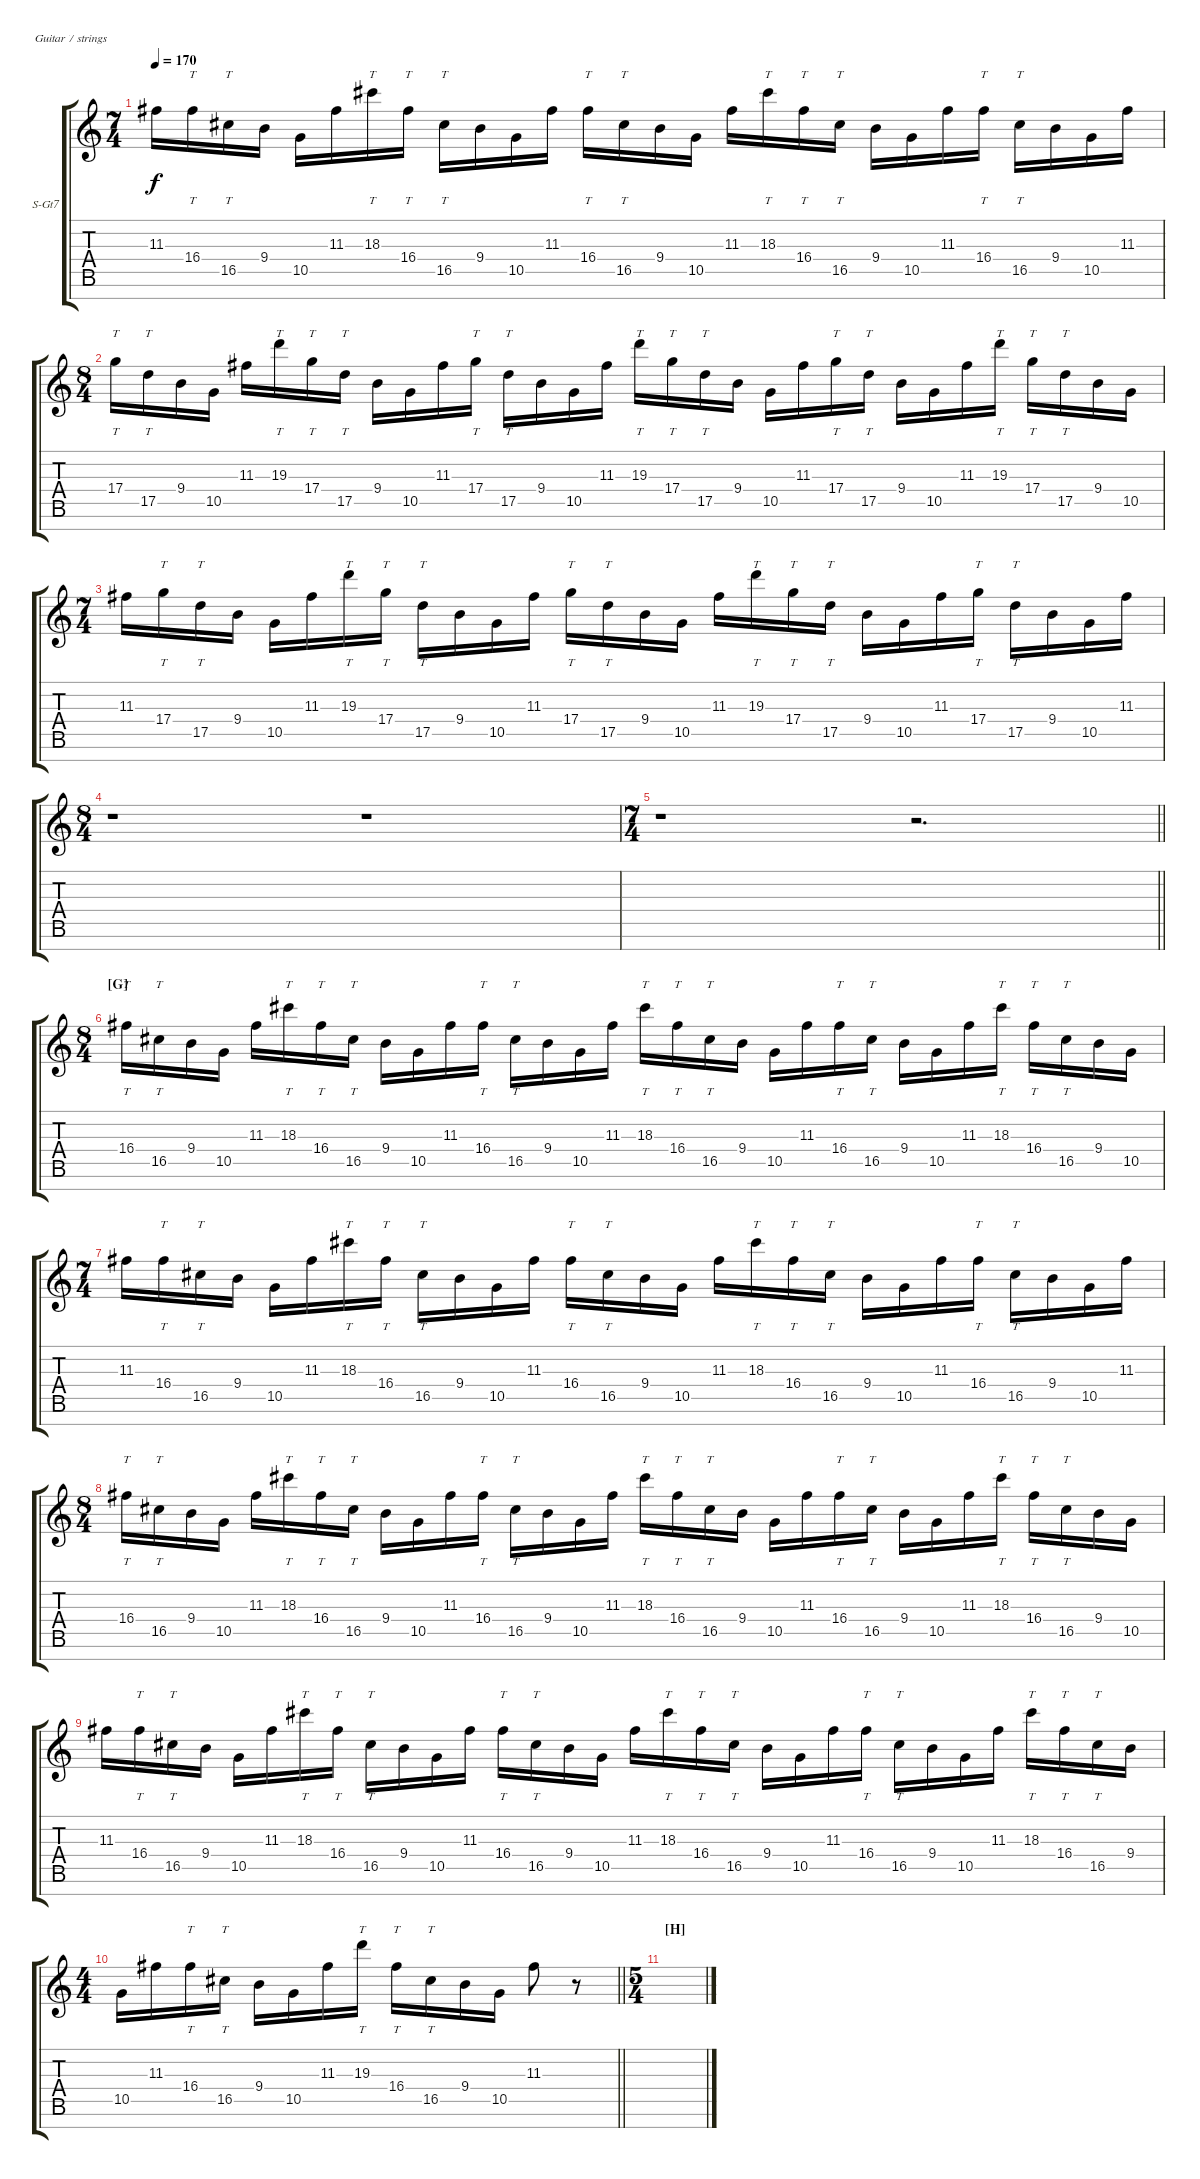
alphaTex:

\bracketExtendMode groupsimilarinstruments
\firstSystemTrackNameOrientation horizontal
\otherSystemsTrackNameOrientation horizontal
\track ("Guitar 3" "S-Gt7") {multiBarRest instrument acousticguitarsteel}
\staff {score tabs}
\tuning (E4 B3 G3 D3 A2 E2 B1)
\ts (7 4)
\tempo 170
\clef g2
\ks c
11.3.16{dy f} 16.4.16{tt} 16.5.16{tt} 9.4.16{beam split} 10.5.16 11.3.16 18.3.16{tt} 16.4.16{tt beam split} 16.5.16{tt} 9.4.16 10.5.16 11.3.16 16.4.16{tt} 16.5.16{tt} 9.4.16 10.5.16{beam split} 11.3.16 18.3.16{tt} 16.4.16{tt} 16.5.16{tt} 9.4.16 10.5.16 11.3.16 16.4.16{tt beam split} 16.5.16{tt} 9.4.16 10.5.16 11.3.16 |
\ts (8 4)
17.4.16{tt} 17.5.16{tt} 9.4.16 10.5.16{beam split} 11.3.16 19.3.16{tt} 17.4.16{tt} 17.5.16{tt} 9.4.16 10.5.16 11.3.16 17.4.16{tt beam split} 17.5.16{tt} 9.4.16 10.5.16 11.3.16 19.3.16{tt} 17.4.16{tt} 17.5.16{tt} 9.4.16{beam split} 10.5.16 11.3.16 17.4.16{tt} 17.5.16{tt} 9.4.16 10.5.16 11.3.16 19.3.16{tt beam split} 17.4.16{tt} 17.5.16{tt} 9.4.16 10.5.16 |
\ts (7 4)
11.3.16 17.4.16{tt} 17.5.16{tt} 9.4.16{beam split} 10.5.16 11.3.16 19.3.16{tt} 17.4.16{tt beam split} 17.5.16{tt} 9.4.16 10.5.16 11.3.16 17.4.16{tt} 17.5.16{tt} 9.4.16 10.5.16{beam split} 11.3.16 19.3.16{tt} 17.4.16{tt} 17.5.16{tt} 9.4.16 10.5.16 11.3.16 17.4.16{tt beam split} 17.5.16{tt} 9.4.16 10.5.16 11.3.16 |
\ts (8 4)
r.1 r.1 |
\ts (7 4)
\barLineRight lightlight
r.1 r.2{d} |
\ts (8 4)
\section ("G" "")
16.4.16{tt} 16.5.16{tt} 9.4.16 10.5.16{beam split} 11.3.16 18.3.16{tt} 16.4.16{tt} 16.5.16{tt} 9.4.16 10.5.16 11.3.16 16.4.16{tt beam split} 16.5.16{tt} 9.4.16 10.5.16 11.3.16 18.3.16{tt} 16.4.16{tt} 16.5.16{tt} 9.4.16{beam split} 10.5.16 11.3.16 16.4.16{tt} 16.5.16{tt} 9.4.16 10.5.16 11.3.16 18.3.16{tt beam split} 16.4.16{tt} 16.5.16{tt} 9.4.16 10.5.16 |
\ts (7 4)
11.3.16 16.4.16{tt} 16.5.16{tt} 9.4.16{beam split} 10.5.16 11.3.16 18.3.16{tt} 16.4.16{tt beam split} 16.5.16{tt} 9.4.16 10.5.16 11.3.16 16.4.16{tt} 16.5.16{tt} 9.4.16 10.5.16{beam split} 11.3.16 18.3.16{tt} 16.4.16{tt} 16.5.16{tt} 9.4.16 10.5.16 11.3.16 16.4.16{tt beam split} 16.5.16{tt} 9.4.16 10.5.16 11.3.16 |
\ts (8 4)
16.4.16{tt} 16.5.16{tt} 9.4.16 10.5.16{beam split} 11.3.16 18.3.16{tt} 16.4.16{tt} 16.5.16{tt} 9.4.16 10.5.16 11.3.16 16.4.16{tt beam split} 16.5.16{tt} 9.4.16 10.5.16 11.3.16 18.3.16{tt} 16.4.16{tt} 16.5.16{tt} 9.4.16{beam split} 10.5.16 11.3.16 16.4.16{tt} 16.5.16{tt} 9.4.16 10.5.16 11.3.16 18.3.16{tt beam split} 16.4.16{tt} 16.5.16{tt} 9.4.16 10.5.16 |
11.3.16 16.4.16{tt} 16.5.16{tt} 9.4.16{beam split} 10.5.16 11.3.16 18.3.16{tt} 16.4.16{tt} 16.5.16{tt} 9.4.16 10.5.16 11.3.16{beam split} 16.4.16{tt} 16.5.16{tt} 9.4.16 10.5.16 11.3.16 18.3.16{tt} 16.4.16{tt} 16.5.16{tt beam split} 9.4.16 10.5.16 11.3.16 16.4.16{tt} 16.5.16{tt} 9.4.16 10.5.16 11.3.16{beam split} 18.3.16{tt} 16.4.16{tt} 16.5.16{tt} 9.4.16 |
\ts (4 4)
\barLineRight lightlight
10.5.16 11.3.16 16.4.16{tt} 16.5.16{tt} 9.4.16 10.5.16 11.3.16 19.3.16{tt} 16.4.16{tt} 16.5.16{tt} 9.4.16 10.5.16 11.3.8 r.8 |
\ts (5 4)
\section ("H" "")
